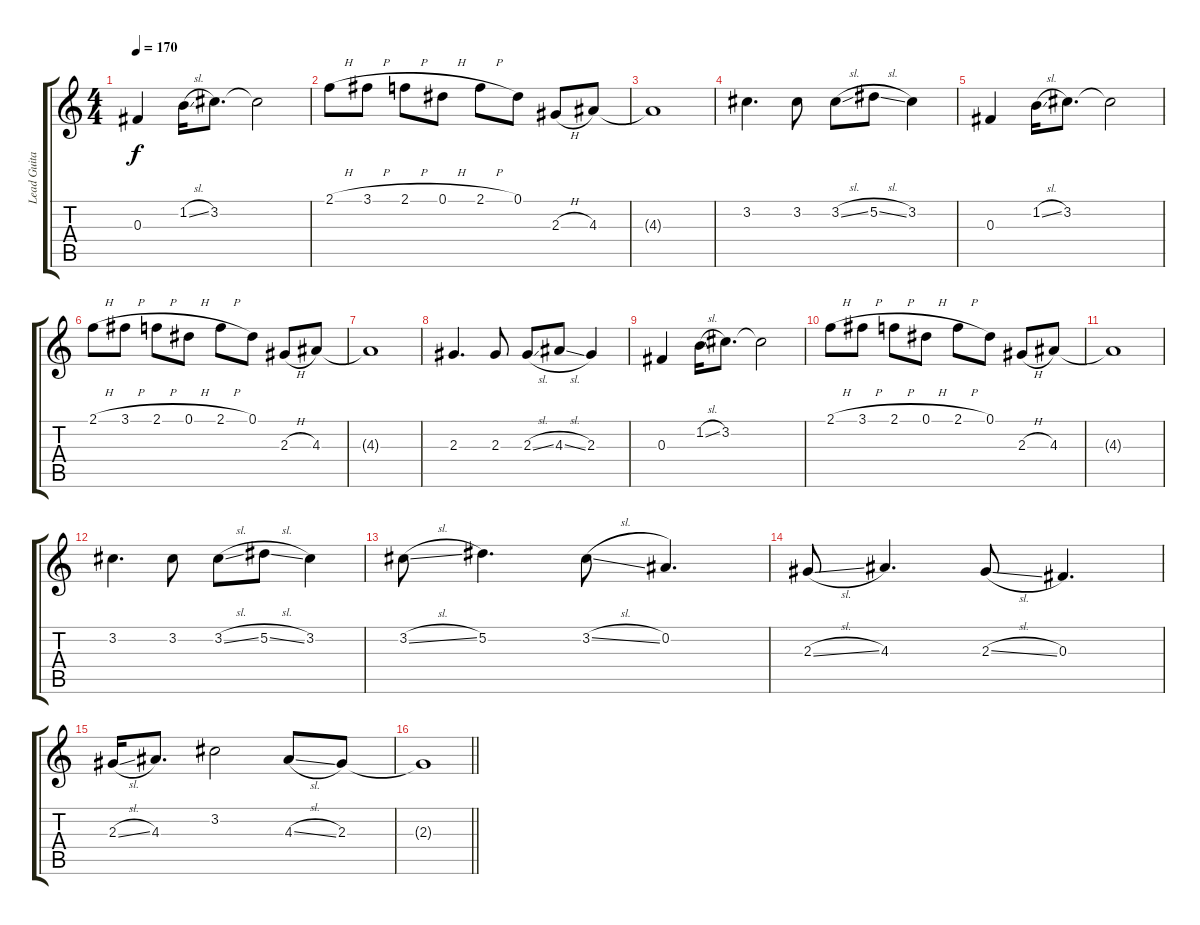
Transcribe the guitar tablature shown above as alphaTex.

\track ("Lead Guitar" "Lead Guita") {instrument electricguitarjazz}
\staff {score tabs}
\tuning (Eb4 Bb3 Gb3 Db3 Ab2 Eb2) {hide}
\ts (4 4)
\tempo 170
\clef g2
\ks c
0.3.4{dy f} 1.2{sl}.16 3.2.8{d} 3.2{t}.2 |
2.1{h}.8 3.1{h}.8 2.1{h}.8 0.1{h}.8 2.1{h}.8 0.1.8 2.3{h}.8 4.3.8 |
4.3{t}.1 |
3.2.4{d} 3.2.8 3.2{sl}.8 5.2{sl}.8 3.2.4 |
0.3.4 1.2{sl}.16 3.2.8{d} 3.2{t}.2 |
2.1{h}.8 3.1{h}.8 2.1{h}.8 0.1{h}.8 2.1{h}.8 0.1.8 2.3{h}.8 4.3.8 |
4.3{t}.1 |
2.3.4{d} 2.3.8 2.3{sl}.8 4.3{sl}.8 2.3.4 |
0.3.4 1.2{sl}.16 3.2.8{d} 3.2{t}.2 |
2.1{h}.8 3.1{h}.8 2.1{h}.8 0.1{h}.8 2.1{h}.8 0.1.8 2.3{h}.8 4.3.8 |
4.3{t}.1 |
3.2.4{d} 3.2.8 3.2{sl}.8 5.2{sl}.8 3.2.4 |
3.2{sl}.8 5.2.4{d} 3.2{sl}.8 0.2.4{d} |
2.3{sl}.8 4.3.4{d} 2.3{sl}.8 0.3.4{d} |
2.3{sl}.16 4.3.8{d} 3.2.2 4.3{sl}.8 2.3.8 |
\barLineRight lightlight
2.3{t}.1
